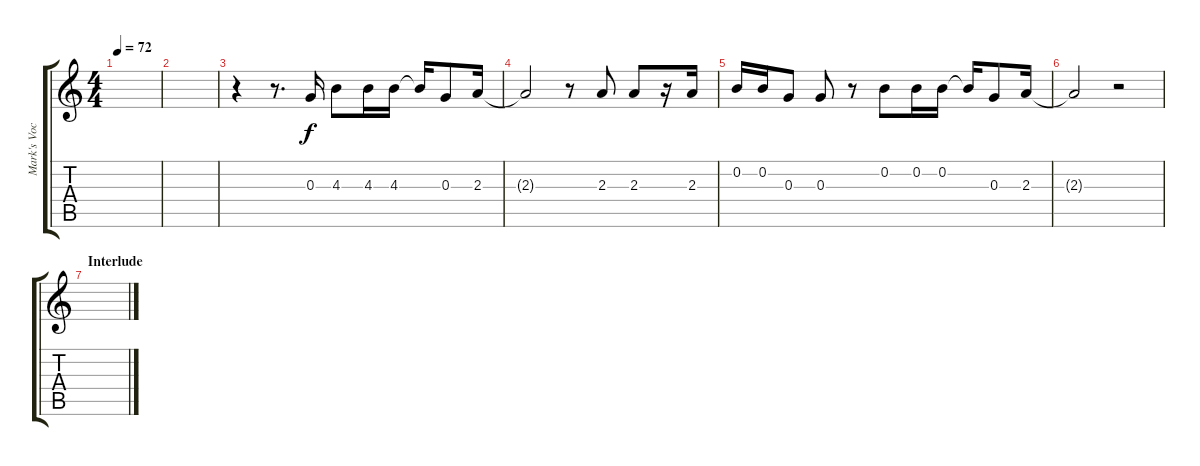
\track ("Mark's Vocals" "Mark's Voc") {instrument overdrivenguitar}
\staff {score tabs}
\tuning (E4 B3 G3 D3 A2 E2) {hide}
\ts (4 4)
\tempo 72
\clef g2
\ks c
|
|
r.4 r.8{d} 0.3.16 4.3.8 4.3.16 4.3.16 4.3{t}.16 0.3.8 2.3.16 |
2.3{t}.2 r.8 2.3.8 2.3.8 r.16 2.3.16 |
0.2.16 0.2.16 0.3.8 0.3.8 r.8 0.2.8 0.2.16 0.2.16 0.2{t}.16 0.3.8 2.3.16 |
2.3{t}.2 r.2 |
\section ("" "Interlude")
